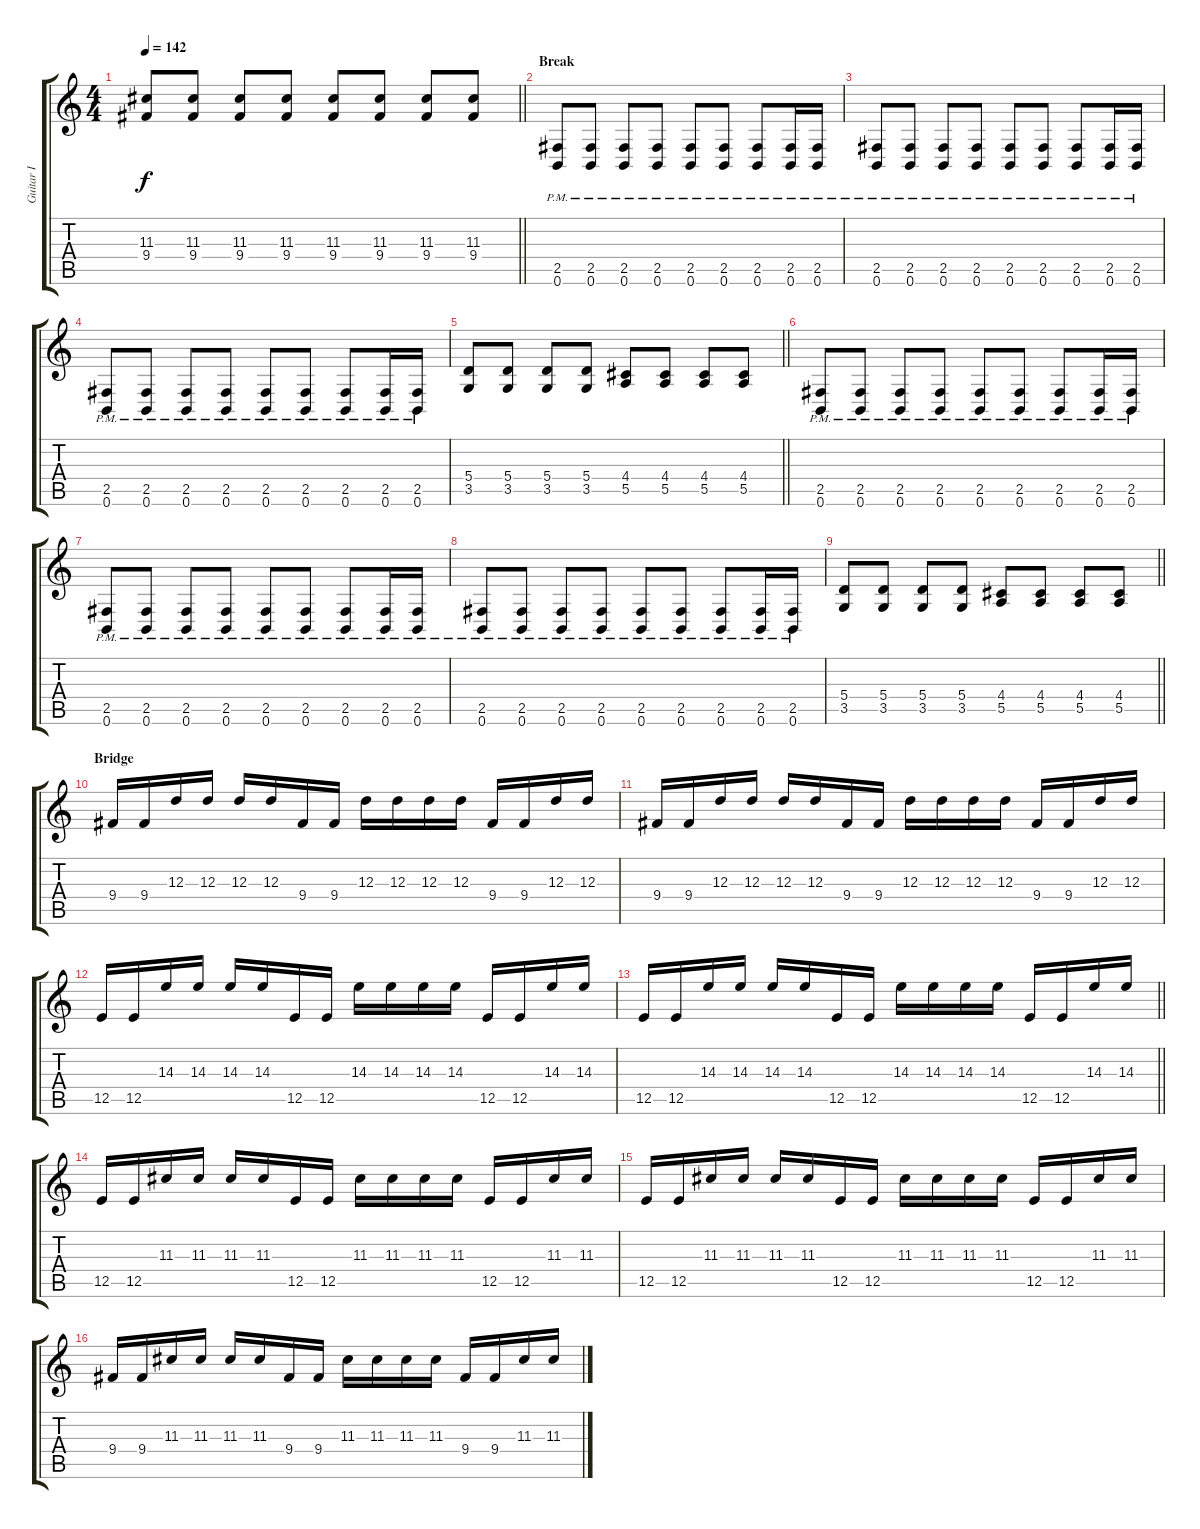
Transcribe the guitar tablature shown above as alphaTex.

\track ("Guitar I" "Guitar I") {instrument distortionguitar}
\staff {score tabs}
\tuning (B3 Gb3 D3 A2 E2 B1) {hide}
\ts (4 4)
\tempo 142
\clef g2
\barLineRight lightlight
\ks c
(11.3 9.4).8{dy f} (11.3 9.4).8 (11.3 9.4).8 (11.3 9.4).8 (11.3 9.4).8 (11.3 9.4).8 (11.3 9.4).8 (11.3 9.4).8 |
\section ("" "Break")
(2.5{pm} 0.6{pm}).8 (2.5{pm} 0.6{pm}).8 (2.5{pm} 0.6{pm}).8 (2.5{pm} 0.6{pm}).8 (2.5{pm} 0.6{pm}).8 (2.5{pm} 0.6{pm}).8 (2.5{pm} 0.6{pm}).8 (2.5{pm} 0.6{pm}).16 (2.5{pm} 0.6{pm}).16 |
(2.5{pm} 0.6{pm}).8 (2.5{pm} 0.6{pm}).8 (2.5{pm} 0.6{pm}).8 (2.5{pm} 0.6{pm}).8 (2.5{pm} 0.6{pm}).8 (2.5{pm} 0.6{pm}).8 (2.5{pm} 0.6{pm}).8 (2.5{pm} 0.6{pm}).16 (2.5{pm} 0.6{pm}).16 |
(2.5{pm} 0.6{pm}).8 (2.5{pm} 0.6{pm}).8 (2.5{pm} 0.6{pm}).8 (2.5{pm} 0.6{pm}).8 (2.5{pm} 0.6{pm}).8 (2.5{pm} 0.6{pm}).8 (2.5{pm} 0.6{pm}).8 (2.5{pm} 0.6{pm}).16 (2.5{pm} 0.6{pm}).16 |
\barLineRight lightlight
(5.4 3.5).8 (5.4 3.5).8 (5.4 3.5).8 (5.4 3.5).8 (4.4 5.5).8 (4.4 5.5).8 (4.4 5.5).8 (4.4 5.5).8 |
\section ("" "")
(2.5{pm} 0.6{pm}).8 (2.5{pm} 0.6{pm}).8 (2.5{pm} 0.6{pm}).8 (2.5{pm} 0.6{pm}).8 (2.5{pm} 0.6{pm}).8 (2.5{pm} 0.6{pm}).8 (2.5{pm} 0.6{pm}).8 (2.5{pm} 0.6{pm}).16 (2.5{pm} 0.6{pm}).16 |
(2.5{pm} 0.6{pm}).8 (2.5{pm} 0.6{pm}).8 (2.5{pm} 0.6{pm}).8 (2.5{pm} 0.6{pm}).8 (2.5{pm} 0.6{pm}).8 (2.5{pm} 0.6{pm}).8 (2.5{pm} 0.6{pm}).8 (2.5{pm} 0.6{pm}).16 (2.5{pm} 0.6{pm}).16 |
(2.5{pm} 0.6{pm}).8 (2.5{pm} 0.6{pm}).8 (2.5{pm} 0.6{pm}).8 (2.5{pm} 0.6{pm}).8 (2.5{pm} 0.6{pm}).8 (2.5{pm} 0.6{pm}).8 (2.5{pm} 0.6{pm}).8 (2.5{pm} 0.6{pm}).16 (2.5{pm} 0.6{pm}).16 |
\barLineRight lightlight
(5.4 3.5).8 (5.4 3.5).8 (5.4 3.5).8 (5.4 3.5).8 (4.4 5.5).8 (4.4 5.5).8 (4.4 5.5).8 (4.4 5.5).8 |
\section ("" "Bridge")
9.4.16{volume 14} 9.4.16 12.3.16 12.3.16 12.3.16 12.3.16 9.4.16 9.4.16 12.3.16 12.3.16 12.3.16 12.3.16 9.4.16 9.4.16 12.3.16 12.3.16 |
9.4.16 9.4.16 12.3.16 12.3.16 12.3.16 12.3.16 9.4.16 9.4.16 12.3.16 12.3.16 12.3.16 12.3.16 9.4.16 9.4.16 12.3.16 12.3.16 |
12.5.16 12.5.16 14.3.16 14.3.16 14.3.16 14.3.16 12.5.16 12.5.16 14.3.16 14.3.16 14.3.16 14.3.16 12.5.16 12.5.16 14.3.16 14.3.16 |
\barLineRight lightlight
12.5.16 12.5.16 14.3.16 14.3.16 14.3.16 14.3.16 12.5.16 12.5.16 14.3.16 14.3.16 14.3.16 14.3.16 12.5.16 12.5.16 14.3.16 14.3.16 |
\section ("" "")
12.5.16 12.5.16 11.3.16 11.3.16 11.3.16 11.3.16 12.5.16 12.5.16 11.3.16 11.3.16 11.3.16 11.3.16 12.5.16 12.5.16 11.3.16 11.3.16 |
12.5.16 12.5.16 11.3.16 11.3.16 11.3.16 11.3.16 12.5.16 12.5.16 11.3.16 11.3.16 11.3.16 11.3.16 12.5.16 12.5.16 11.3.16 11.3.16 |
9.4.16 9.4.16 11.3.16 11.3.16 11.3.16 11.3.16 9.4.16 9.4.16 11.3.16 11.3.16 11.3.16 11.3.16 9.4.16 9.4.16 11.3.16 11.3.16
